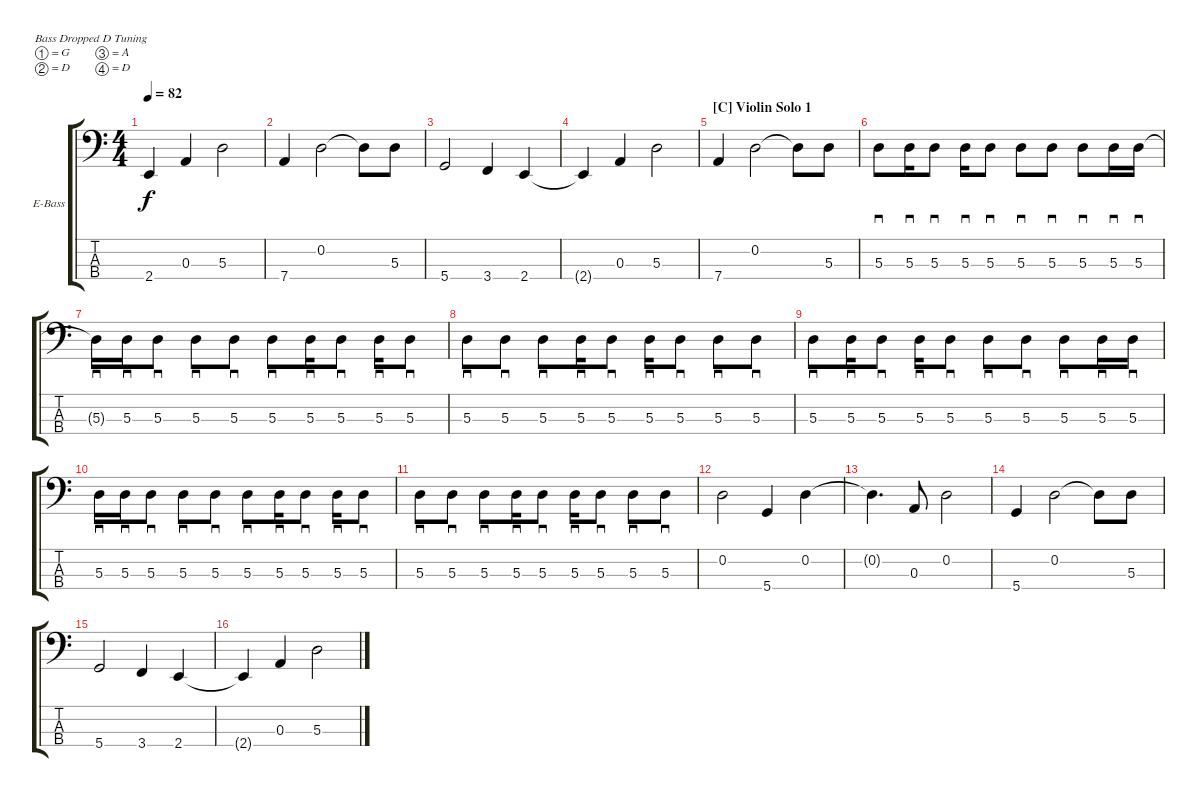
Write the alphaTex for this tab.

\defaultSystemsLayout 4
\bracketExtendMode groupsimilarinstruments
\firstSystemTrackNameOrientation horizontal
\otherSystemsTrackNameOrientation horizontal
\track ("Bass" "E-Bass") {instrument electricbassfinger}
\staff {score tabs}
\tuning (G2 D2 A1 D1)
\ts (4 4)
\tempo 82
\clef f4
\scale
0.333333
\ks c
2.4{t}.4{dy f} 0.3.4 5.3.2 |
\scale
0.333333 7.4.4 0.2.2 0.2{t}.8 5.3.8 |
\scale
0.333333 5.4.2 3.4.4 2.4.4 |
\scale
0.333333 2.4{t}.4 0.3.4 5.3.2 |
\section ("C" "Violin Solo 1")
\scale
0.333333 7.4.4 0.2.2 0.2{t}.8 5.3.8 |
\scale
0.333333 5.3.8{sd} 5.3.16{sd} 5.3.8{sd} 5.3.16{sd} 5.3.8{sd} 5.3.8{sd} 5.3.8{sd} 5.3.8{sd} 5.3.16{sd} 5.3.16{sd} |
\scale
0.333333 5.3{t}.16{sd} 5.3.16{sd} 5.3.8{sd} 5.3.8{sd} 5.3.8{sd} 5.3.8{sd} 5.3.16{sd} 5.3.8{sd} 5.3.16{sd} 5.3.8{sd} |
\scale
0.333333 5.3.8{sd} 5.3.8{sd} 5.3.8{sd} 5.3.16{sd} 5.3.8{sd} 5.3.16{sd} 5.3.8{sd} 5.3.8{sd} 5.3.8{sd} |
\scale
0.333333 5.3.8{sd} 5.3.16{sd} 5.3.8{sd} 5.3.16{sd} 5.3.8{sd} 5.3.8{sd} 5.3.8{sd} 5.3.8{sd} 5.3.16{sd} 5.3.16{sd} |
\scale
0.333333 5.3.16{sd} 5.3.16{sd} 5.3.8{sd} 5.3.8{sd} 5.3.8{sd} 5.3.8{sd} 5.3.16{sd} 5.3.8{sd} 5.3.16{sd} 5.3.8{sd} |
\scale
0.333333 5.3.8{sd} 5.3.8{sd} 5.3.8{sd} 5.3.16{sd} 5.3.8{sd} 5.3.16{sd} 5.3.8{sd} 5.3.8{sd} 5.3.8{sd} |
\scale
0.333333 0.2.2 5.4.4 0.2.4 |
\scale
0.333333 0.2{t}.4{d} 0.3.8 0.2.2 |
\scale
0.333333 5.4.4 0.2.2 0.2{t}.8 5.3.8 |
\scale
0.333333 5.4.2 3.4.4 2.4.4 |
\scale
0.333333 2.4{t}.4 0.3.4 5.3.2
